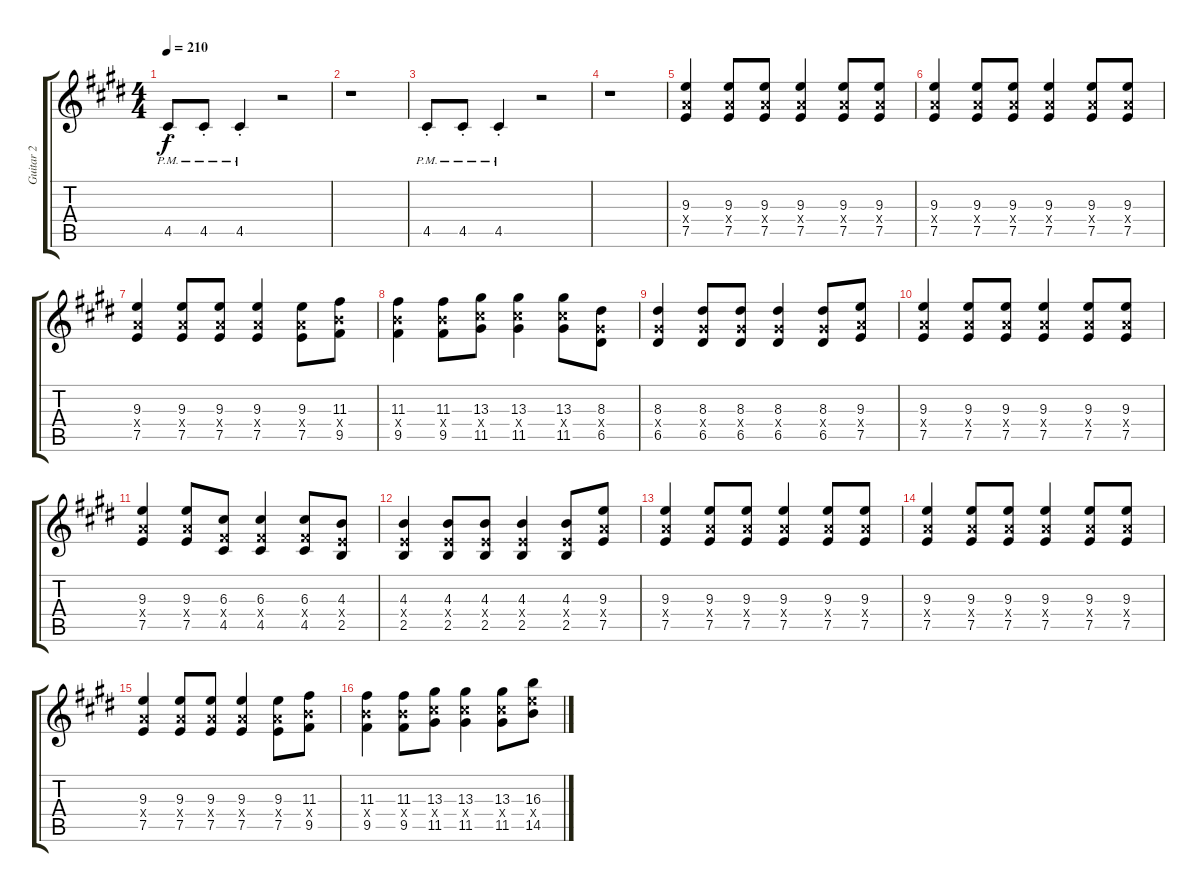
\track ("Guitar 2" "Guitar 2") {instrument overdrivenguitar}
\staff {score tabs}
\tuning (E4 B3 G3 D3 A2 E2) {hide}
\ts (4 4)
\tempo 210
\clef g2
\ks e
4.5{pm st}.8{dy f} 4.5{pm st}.8 4.5{pm st}.4 r.2 |
r.1 |
4.5{pm st}.8 4.5{pm st}.8 4.5{pm st}.4 r.2 |
r.1 |
(9.3 7.4{x} 7.5).4 (9.3 7.4{x} 7.5).8 (9.3 7.4{x} 7.5).8 (9.3 7.4{x} 7.5).4 (9.3 7.4{x} 7.5).8 (9.3 7.4{x} 7.5).8 |
(9.3 7.4{x} 7.5).4 (9.3 7.4{x} 7.5).8 (9.3 7.4{x} 7.5).8 (9.3 7.4{x} 7.5).4 (9.3 7.4{x} 7.5).8 (9.3 7.4{x} 7.5).8 |
(9.3 7.4{x} 7.5).4 (9.3 7.4{x} 7.5).8 (9.3 7.4{x} 7.5).8 (9.3 7.4{x} 7.5).4 (9.3 7.4{x} 7.5).8 (11.3 9.4{x} 9.5).8 |
(11.3 9.4{x} 9.5).4 (11.3 9.4{x} 9.5).8 (13.3 11.4{x} 11.5).8 (13.3 11.4{x} 11.5).4 (13.3 11.4{x} 11.5).8 (8.3 6.4{x} 6.5).8 |
(8.3 6.4{x} 6.5).4 (8.3 6.4{x} 6.5).8 (8.3 6.4{x} 6.5).8 (8.3 6.4{x} 6.5).4 (8.3 6.4{x} 6.5).8 (9.3 7.4{x} 7.5).8 |
(9.3 7.4{x} 7.5).4 (9.3 7.4{x} 7.5).8 (9.3 7.4{x} 7.5).8 (9.3 7.4{x} 7.5).4 (9.3 7.4{x} 7.5).8 (9.3 7.4{x} 7.5).8 |
(9.3 7.4{x} 7.5).4 (9.3 7.4{x} 7.5).8 (6.3 4.4{x} 4.5).8 (6.3 4.4{x} 4.5).4 (6.3 4.4{x} 4.5).8 (4.3 2.4{x} 2.5).8 |
(4.3 2.4{x} 2.5).4 (4.3 2.4{x} 2.5).8 (4.3 2.4{x} 2.5).8 (4.3 2.4{x} 2.5).4 (4.3 2.4{x} 2.5).8 (9.3 7.4{x} 7.5).8 |
(9.3 7.4{x} 7.5).4 (9.3 7.4{x} 7.5).8 (9.3 7.4{x} 7.5).8 (9.3 7.4{x} 7.5).4 (9.3 7.4{x} 7.5).8 (9.3 7.4{x} 7.5).8 |
(9.3 7.4{x} 7.5).4 (9.3 7.4{x} 7.5).8 (9.3 7.4{x} 7.5).8 (9.3 7.4{x} 7.5).4 (9.3 7.4{x} 7.5).8 (9.3 7.4{x} 7.5).8 |
(9.3 7.4{x} 7.5).4 (9.3 7.4{x} 7.5).8 (9.3 7.4{x} 7.5).8 (9.3 7.4{x} 7.5).4 (9.3 7.4{x} 7.5).8 (11.3 9.4{x} 9.5).8 |
(11.3 9.4{x} 9.5).4 (11.3 9.4{x} 9.5).8 (13.3 11.4{x} 11.5).8 (13.3 11.4{x} 11.5).4 (13.3 11.4{x} 11.5).8 (16.3 14.4{x} 14.5).8
